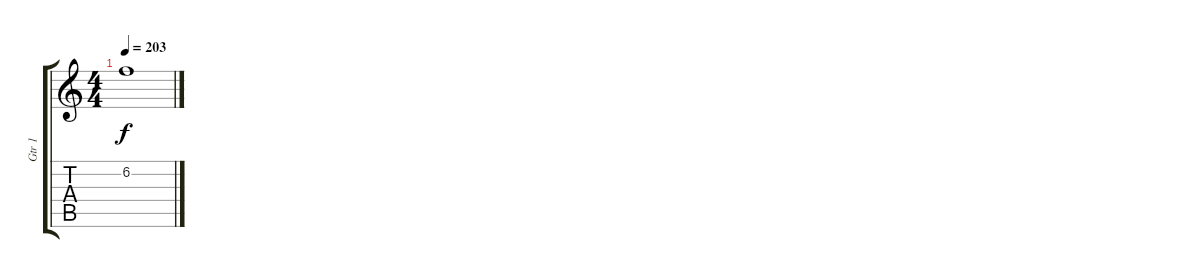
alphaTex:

\track ("Gtr 1" "Gtr 1") {instrument electricguitarjazz}
\staff {score tabs}
\tuning (E4 B3 G3 D3 A2 E2) {hide}
\ts (4 4)
\tempo 203
\clef g2
\ks c
6.2{t}.1{dy f}
